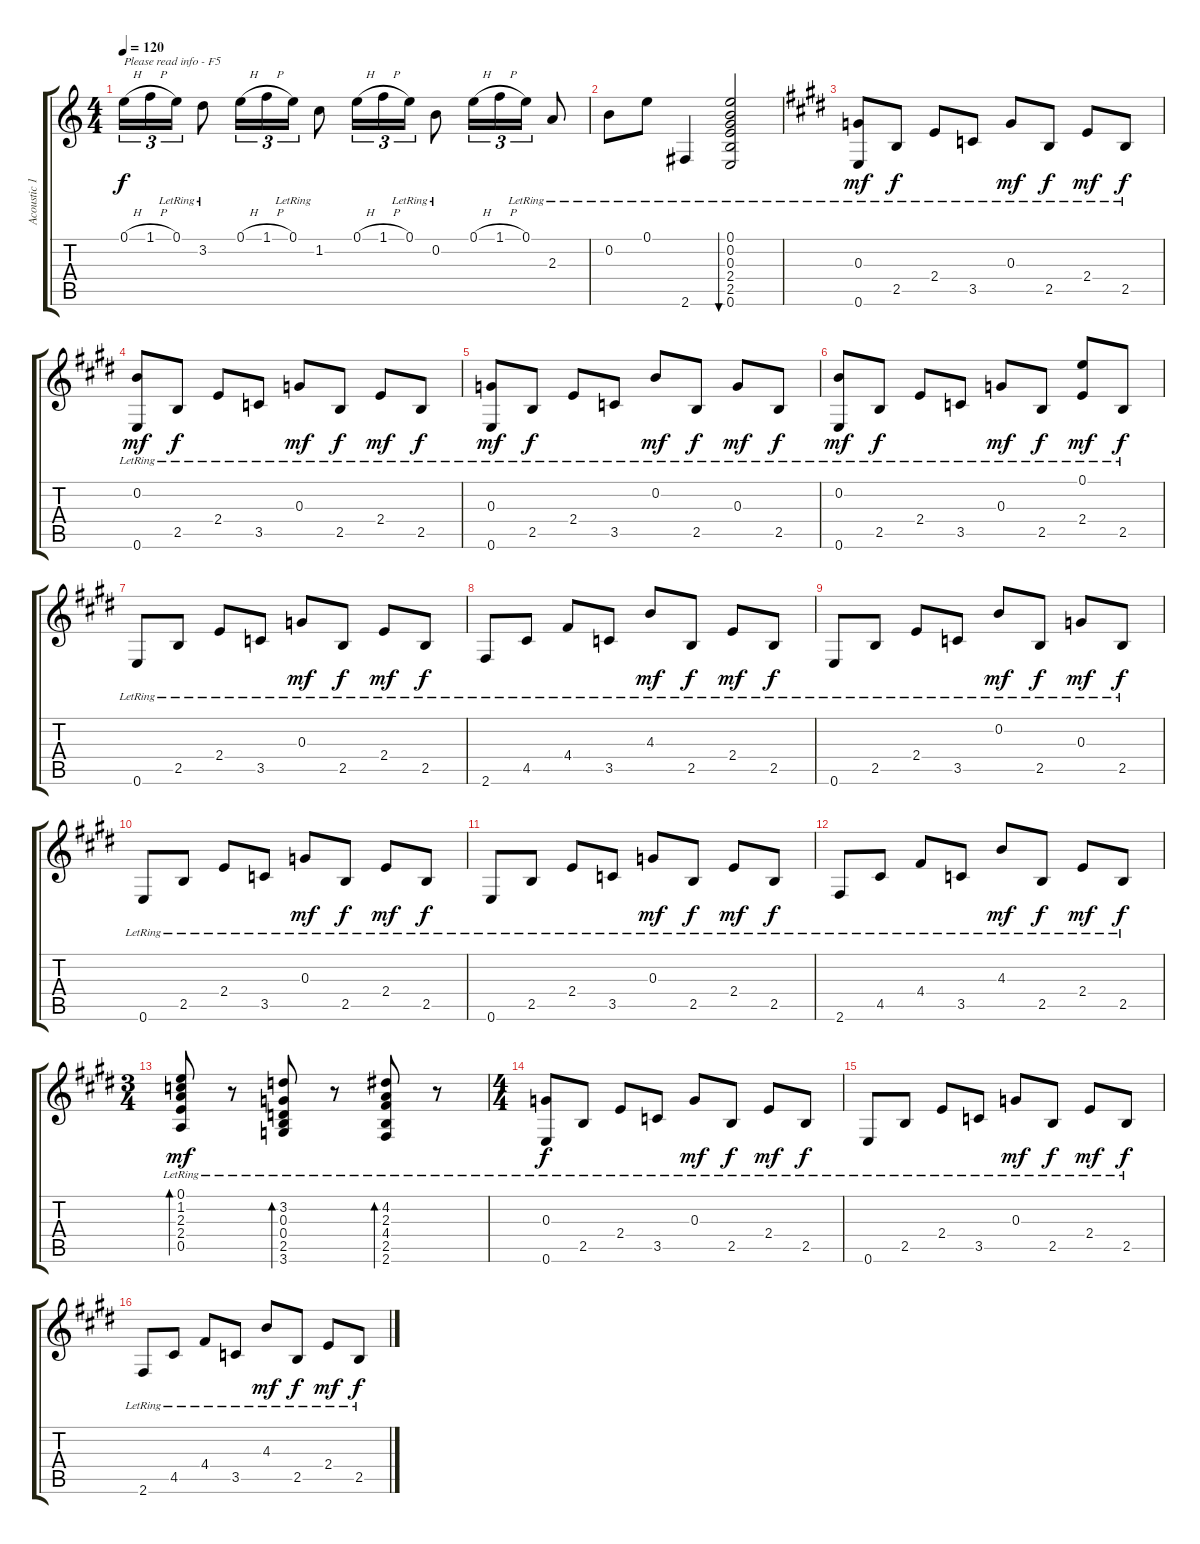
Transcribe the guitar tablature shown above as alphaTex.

\track ("Acoustic 1" "Acoustic 1") {instrument acousticguitarsteel}
\staff {score tabs}
\tuning (E4 B3 G3 D3 A2 E2) {hide}
\ts (4 4)
\tempo 120
\clef g2
\ks c
0.1{h}.16{tu (3 2) txt "Please read info - F5" dy f instrument acousticguitarsteel} 1.1{h}.16{tu (3 2)} 0.1{lr}.16{tu (3 2)} 3.2{lr}.8 0.1{h}.16{tu (3 2)} 1.1{h}.16{tu (3 2)} 0.1{lr}.16{tu (3 2)} 1.2.8 0.1{h}.16{tu (3 2)} 1.1{h}.16{tu (3 2)} 0.1{lr}.16{tu (3 2)} 0.2{lr}.8 0.1{h}.16{tu (3 2)} 1.1{h}.16{tu (3 2)} 0.1{lr}.16{tu (3 2)} 2.3{lr}.8 |
0.2{lr}.8 0.1{lr}.8 2.6{lr}.4 (0.1{lr} 0.2{lr} 0.3{lr} 2.4{lr} 2.5{lr} 0.6{lr}).2{bu 240} |
\ks e
(0.3{lr} 0.6{lr}).8{dy mf} 2.5{lr}.8{dy f} 2.4{lr}.8 3.5{lr}.8 0.3{lr}.8{dy mf} 2.5{lr}.8{dy f} 2.4{lr}.8{dy mf} 2.5{lr}.8{dy f} |
(0.2 0.6{lr}).8{dy mf} 2.5{lr}.8{dy f} 2.4{lr}.8 3.5{lr}.8 0.3{lr}.8{dy mf} 2.5{lr}.8{dy f} 2.4{lr}.8{dy mf} 2.5{lr}.8{dy f} |
(0.3{lr} 0.6{lr}).8{dy mf} 2.5{lr}.8{dy f} 2.4{lr}.8 3.5{lr}.8 0.2{lr}.8{dy mf} 2.5{lr}.8{dy f} 0.3{lr}.8{dy mf} 2.5{lr}.8{dy f} |
(0.2{lr} 0.6{lr}).8{dy mf} 2.5{lr}.8{dy f} 2.4{lr}.8 3.5{lr}.8 0.3{lr}.8{dy mf} 2.5{lr}.8{dy f} (0.1{lr} 2.4{lr}).8{dy mf} 2.5{lr}.8{dy f} |
0.6{lr}.8 2.5{lr}.8 2.4{lr}.8 3.5{lr}.8 0.3{lr}.8{dy mf} 2.5{lr}.8{dy f} 2.4{lr}.8{dy mf} 2.5{lr}.8{dy f} |
2.6{lr}.8 4.5{lr}.8 4.4{lr}.8 3.5{lr}.8 4.3{lr}.8{dy mf} 2.5{lr}.8{dy f} 2.4{lr}.8{dy mf} 2.5{lr}.8{dy f} |
0.6{lr}.8 2.5{lr}.8 2.4{lr}.8 3.5{lr}.8 0.2{lr}.8{dy mf} 2.5{lr}.8{dy f} 0.3{lr}.8{dy mf} 2.5{lr}.8{dy f} |
0.6{lr}.8 2.5{lr}.8 2.4{lr}.8 3.5{lr}.8 0.3{lr}.8{dy mf} 2.5{lr}.8{dy f} 2.4{lr}.8{dy mf} 2.5{lr}.8{dy f} |
0.6{lr}.8 2.5{lr}.8 2.4{lr}.8 3.5{lr}.8 0.3{lr}.8{dy mf} 2.5{lr}.8{dy f} 2.4{lr}.8{dy mf} 2.5{lr}.8{dy f} |
2.6{lr}.8 4.5{lr}.8 4.4{lr}.8 3.5{lr}.8 4.3{lr}.8{dy mf} 2.5{lr}.8{dy f} 2.4{lr}.8{dy mf} 2.5{lr}.8{dy f} |
\ts (3 4)
(0.1{lr} 1.2{lr} 2.3{lr} 2.4 0.5{lr}).8{bd 60 dy mf} r.8 (3.2{lr} 0.3{lr} 0.4{lr} 2.5{lr} 3.6{lr}).8{bd 60} r.8 (4.2{lr} 2.3{lr} 4.4{lr} 2.5{lr} 2.6{lr}).8{bd 60} r.8 |
\ts (4 4)
(0.3{lr} 0.6{lr}).8{dy f} 2.5{lr}.8 2.4{lr}.8 3.5{lr}.8 0.3{lr}.8{dy mf} 2.5{lr}.8{dy f} 2.4{lr}.8{dy mf} 2.5{lr}.8{dy f} |
0.6{lr}.8 2.5{lr}.8 2.4{lr}.8 3.5{lr}.8 0.3{lr}.8{dy mf} 2.5{lr}.8{dy f} 2.4{lr}.8{dy mf} 2.5{lr}.8{dy f} |
2.6{lr}.8 4.5{lr}.8 4.4{lr}.8 3.5{lr}.8 4.3{lr}.8{dy mf} 2.5{lr}.8{dy f} 2.4{lr}.8{dy mf} 2.5{lr}.8{dy f}
